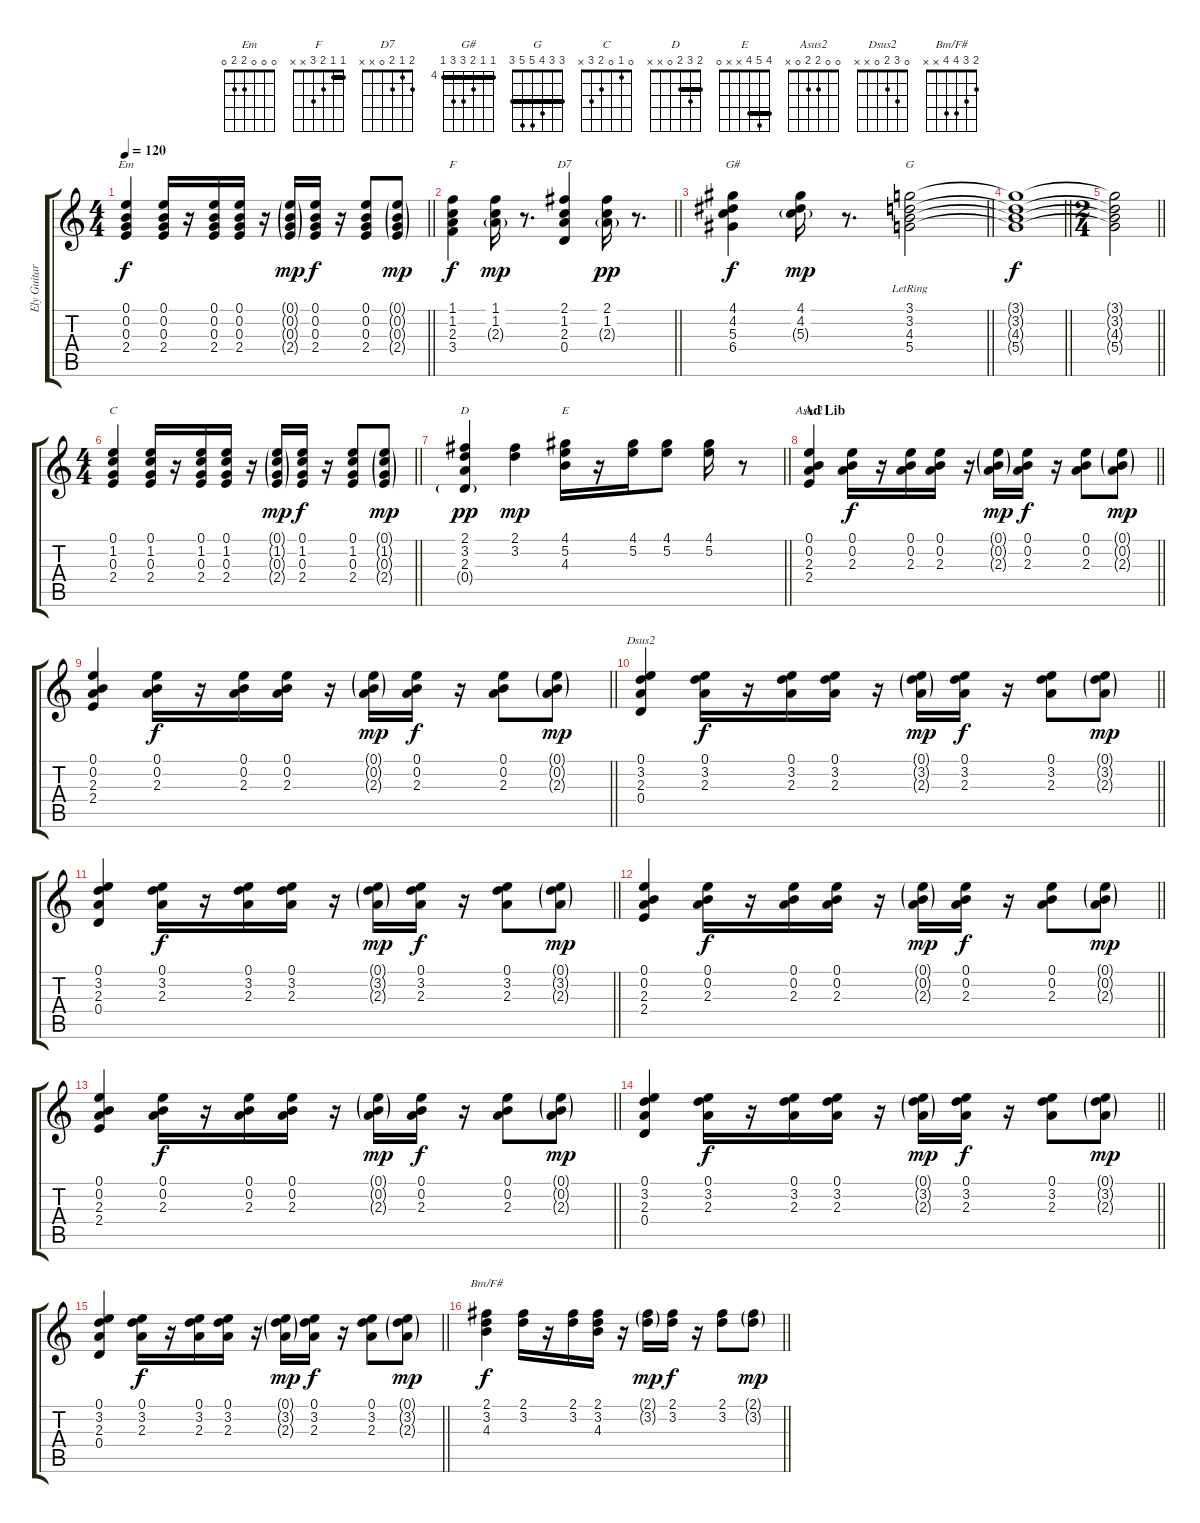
\track ("Ely Guitar" "Ely Guitar") {instrument acousticguitarsteel}
\staff {score tabs}
\tuning (E4 B3 G3 D3 A2 E2) {hide}
\chord ("Em" 0 0 0 2 2 0)
\chord ("F" 1 1 2 3 x x) {barre 1}
\chord ("D7" 2 1 2 0 x x)
\chord ("G#" 4 4 5 6 6 4) {firstfret 4 barre 4}
\chord ("G" 3 3 4 5 5 3) {barre 3}
\chord ("C" 0 1 0 2 3 x)
\chord ("D" 2 3 2 0 x x) {barre 2}
\chord ("E" 4 5 4 x x 0) {barre 4}
\chord ("Asus2" 0 0 2 2 0 x)
\chord ("Dsus2" 0 3 2 0 x x)
\chord ("Bm/F#" 2 3 4 4 x x)
\ts (4 4)
\tempo 120
\clef g2
\barLineRight lightlight
\ks c
(0.1 0.2 0.3 2.4).4{ch "Em" dy f} (0.1 0.2 0.3 2.4).16 r.16 (0.1 0.2 0.3 2.4).16 (0.1 0.2 0.3 2.4).16 r.16 (0.1{g} 0.2{g} 0.3{g} 2.4{g}).16{dy mp} (0.1 0.2 0.3 2.4).16{dy f} r.16 (0.1 0.2 0.3 2.4).8 (0.1{g} 0.2{g} 0.3{g} 2.4{g}).8{dy mp} |
\barLineRight lightlight
(1.1 1.2 2.3 3.4).4{ch "F" dy f} (1.1 1.2 2.3{g}).16{dy mp} r.8{d} (2.1 1.2 2.3 0.4).4{ch "D7"} (2.1 1.2 2.3{g}).16{dy pp} r.8{d} |
\barLineRight lightlight
(4.1 4.2 5.3 6.4).4{ch "G#" dy f} (4.1 4.2 5.3{g}).16{dy mp} r.8{d} (3.1{lr} 3.2{lr} 4.3{lr} 5.4{lr}).2{ch "G"} |
\barLineRight lightlight
(3.1{t} 3.2{t} 4.3{t} 5.4{t}).1{dy f} |
\ts (2 4)
\barLineRight lightlight
(3.1{t} 3.2{t} 4.3{t} 5.4{t}).2 |
\ts (4 4)
\barLineRight lightlight
(0.1 1.2 0.3 2.4).4{ch "C"} (0.1 1.2 0.3 2.4).16 r.16 (0.1 1.2 0.3 2.4).16 (0.1 1.2 0.3 2.4).16 r.16 (0.1{g} 1.2{g} 0.3{g} 2.4{g}).16{dy mp} (0.1 1.2 0.3 2.4).16{dy f} r.16 (0.1 1.2 0.3 2.4).8 (0.1{g} 1.2{g} 0.3{g} 2.4{g}).8{dy mp} |
\barLineRight lightlight
(2.1 3.2 2.3 0.4{g}).4{ch "D" dy pp} (2.1 3.2).4{dy mp} (4.1 5.2 4.3).16{ch "E"} r.16 (4.1 5.2).16 (4.1 5.2).8 (4.1 5.2).16 r.8 |
\section ("" "Ad Lib")
\barLineRight lightlight
(0.1 0.2 2.3 2.4).4{ch "Asus2"} (0.1 0.2 2.3).16{dy f} r.16 (0.1 0.2 2.3).16 (0.1 0.2 2.3).16 r.16 (0.1{g} 0.2{g} 2.3{g}).16{dy mp} (0.1 0.2 2.3).16{dy f} r.16 (0.1 0.2 2.3).8 (0.1{g} 0.2{g} 2.3{g}).8{dy mp} |
\barLineRight lightlight
(0.1 0.2 2.3 2.4).4 (0.1 0.2 2.3).16{dy f} r.16 (0.1 0.2 2.3).16 (0.1 0.2 2.3).16 r.16 (0.1{g} 0.2{g} 2.3{g}).16{dy mp} (0.1 0.2 2.3).16{dy f} r.16 (0.1 0.2 2.3).8 (0.1{g} 0.2{g} 2.3{g}).8{dy mp} |
\barLineRight lightlight
(0.1 3.2 2.3 0.4).4{ch "Dsus2"} (0.1 3.2 2.3).16{dy f} r.16 (0.1 3.2 2.3).16 (0.1 3.2 2.3).16 r.16 (0.1{g} 3.2{g} 2.3{g}).16{dy mp} (0.1 3.2 2.3).16{dy f} r.16 (0.1 3.2 2.3).8 (0.1{g} 3.2{g} 2.3{g}).8{dy mp} |
\barLineRight lightlight
(0.1 3.2 2.3 0.4).4 (0.1 3.2 2.3).16{dy f} r.16 (0.1 3.2 2.3).16 (0.1 3.2 2.3).16 r.16 (0.1{g} 3.2{g} 2.3{g}).16{dy mp} (0.1 3.2 2.3).16{dy f} r.16 (0.1 3.2 2.3).8 (0.1{g} 3.2{g} 2.3{g}).8{dy mp} |
\barLineRight lightlight
(0.1 0.2 2.3 2.4).4 (0.1 0.2 2.3).16{dy f} r.16 (0.1 0.2 2.3).16 (0.1 0.2 2.3).16 r.16 (0.1{g} 0.2{g} 2.3{g}).16{dy mp} (0.1 0.2 2.3).16{dy f} r.16 (0.1 0.2 2.3).8 (0.1{g} 0.2{g} 2.3{g}).8{dy mp} |
\barLineRight lightlight
(0.1 0.2 2.3 2.4).4 (0.1 0.2 2.3).16{dy f} r.16 (0.1 0.2 2.3).16 (0.1 0.2 2.3).16 r.16 (0.1{g} 0.2{g} 2.3{g}).16{dy mp} (0.1 0.2 2.3).16{dy f} r.16 (0.1 0.2 2.3).8 (0.1{g} 0.2{g} 2.3{g}).8{dy mp} |
\barLineRight lightlight
(0.1 3.2 2.3 0.4).4 (0.1 3.2 2.3).16{dy f} r.16 (0.1 3.2 2.3).16 (0.1 3.2 2.3).16 r.16 (0.1{g} 3.2{g} 2.3{g}).16{dy mp} (0.1 3.2 2.3).16{dy f} r.16 (0.1 3.2 2.3).8 (0.1{g} 3.2{g} 2.3{g}).8{dy mp} |
\barLineRight lightlight
(0.1 3.2 2.3 0.4).4 (0.1 3.2 2.3).16{dy f} r.16 (0.1 3.2 2.3).16 (0.1 3.2 2.3).16 r.16 (0.1{g} 3.2{g} 2.3{g}).16{dy mp} (0.1 3.2 2.3).16{dy f} r.16 (0.1 3.2 2.3).8 (0.1{g} 3.2{g} 2.3{g}).8{dy mp} |
\barLineRight lightlight
(2.1 3.2 4.3).4{ch "Bm/F#" dy f} (2.1 3.2).16 r.16 (2.1 3.2).16 (2.1 3.2 4.3).16 r.16 (2.1{g} 3.2{g}).16{dy mp} (2.1 3.2).16{dy f} r.16 (2.1 3.2).8 (2.1{g} 3.2{g}).8{dy mp}
